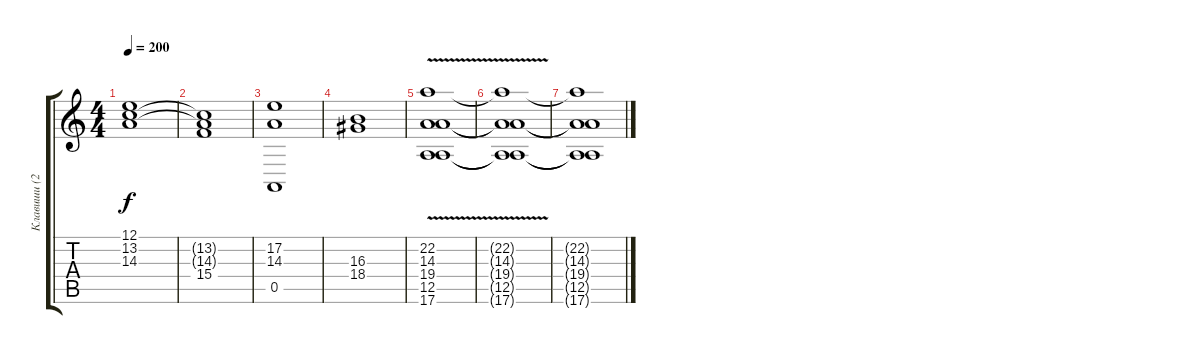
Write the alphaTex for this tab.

\track ("Клавиши (2)" "Клавиши (2") {instrument pad7halo}
\staff {score tabs}
\tuning (E4 B3 G3 D3 A2 E2) {hide}
\ts (4 4)
\tempo 200
\clef g2
\ks c
(12.1 13.2 14.3).1{dy f} |
(13.2{t} 14.3{t} 15.4).1 |
(17.2 14.3 0.5).1 |
(16.3 18.4).1 |
(22.2{v} 14.3{v} 19.4{v} 12.5{v} 17.6{v}).1 |
(22.2{t} 14.3{t} 19.4{t} 12.5{t} 17.6{t}).1 |
(22.2{t} 14.3{t} 19.4{t} 12.5{t} 17.6{t}).1
